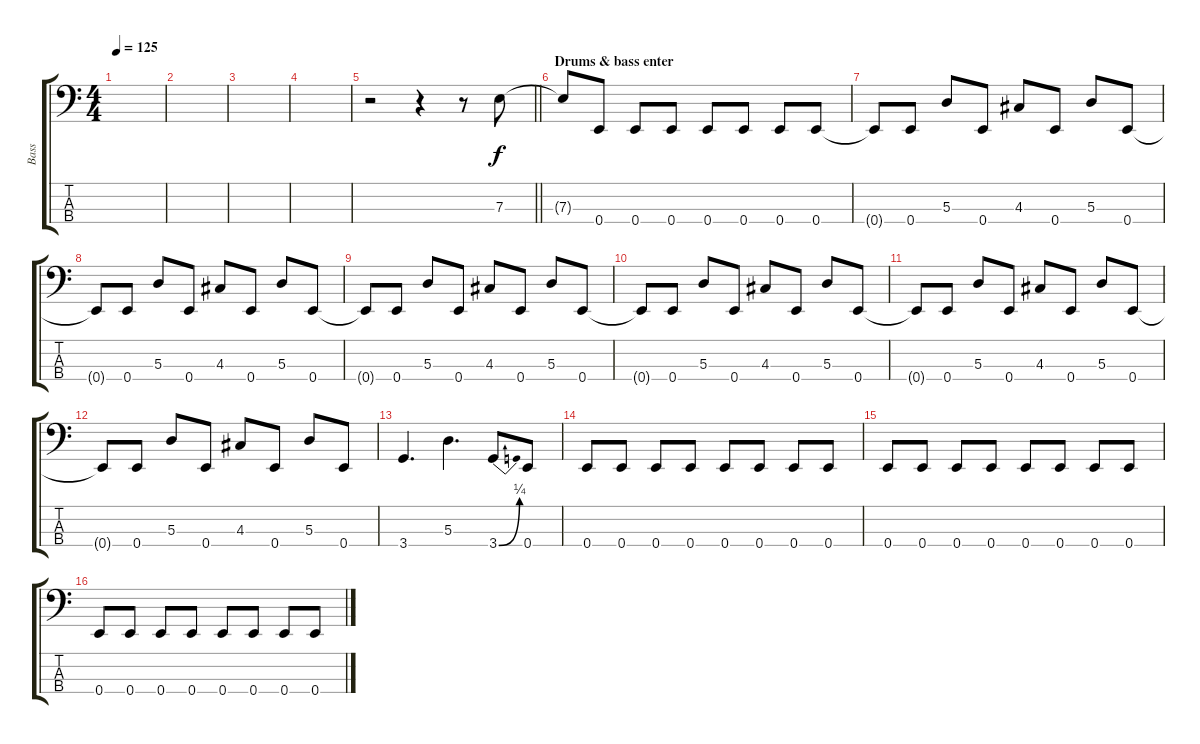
\track ("Bass" "Bass") {instrument electricbassfinger}
\staff {score tabs}
\tuning (G2 D2 A1 E1) {hide}
\ts (4 4)
\tempo 125
\clef f4
\ks c
|
|
|
|
\barLineRight lightlight
r.2 r.4 r.8 7.3.8 |
\section ("" "Drums & bass enter")
7.3{t}.8 0.4.8 0.4.8 0.4.8 0.4.8 0.4.8 0.4.8 0.4.8 |
0.4{t}.8 0.4.8 5.3.8 0.4.8 4.3.8 0.4.8 5.3.8 0.4.8 |
0.4{t}.8 0.4.8 5.3.8 0.4.8 4.3.8 0.4.8 5.3.8 0.4.8 |
0.4{t}.8 0.4.8 5.3.8 0.4.8 4.3.8 0.4.8 5.3.8 0.4.8 |
0.4{t}.8 0.4.8 5.3.8 0.4.8 4.3.8 0.4.8 5.3.8 0.4.8 |
0.4{t}.8 0.4.8 5.3.8 0.4.8 4.3.8 0.4.8 5.3.8 0.4.8 |
0.4{t}.8 0.4.8 5.3.8 0.4.8 4.3.8 0.4.8 5.3.8 0.4.8 |
3.4.4{d} 5.3.4{d} 3.4{be (bend 0 0 60 1)}.8 0.4.8 |
0.4.8 0.4.8 0.4.8 0.4.8 0.4.8 0.4.8 0.4.8 0.4.8 |
0.4.8 0.4.8 0.4.8 0.4.8 0.4.8 0.4.8 0.4.8 0.4.8 |
0.4.8 0.4.8 0.4.8 0.4.8 0.4.8 0.4.8 0.4.8 0.4.8
